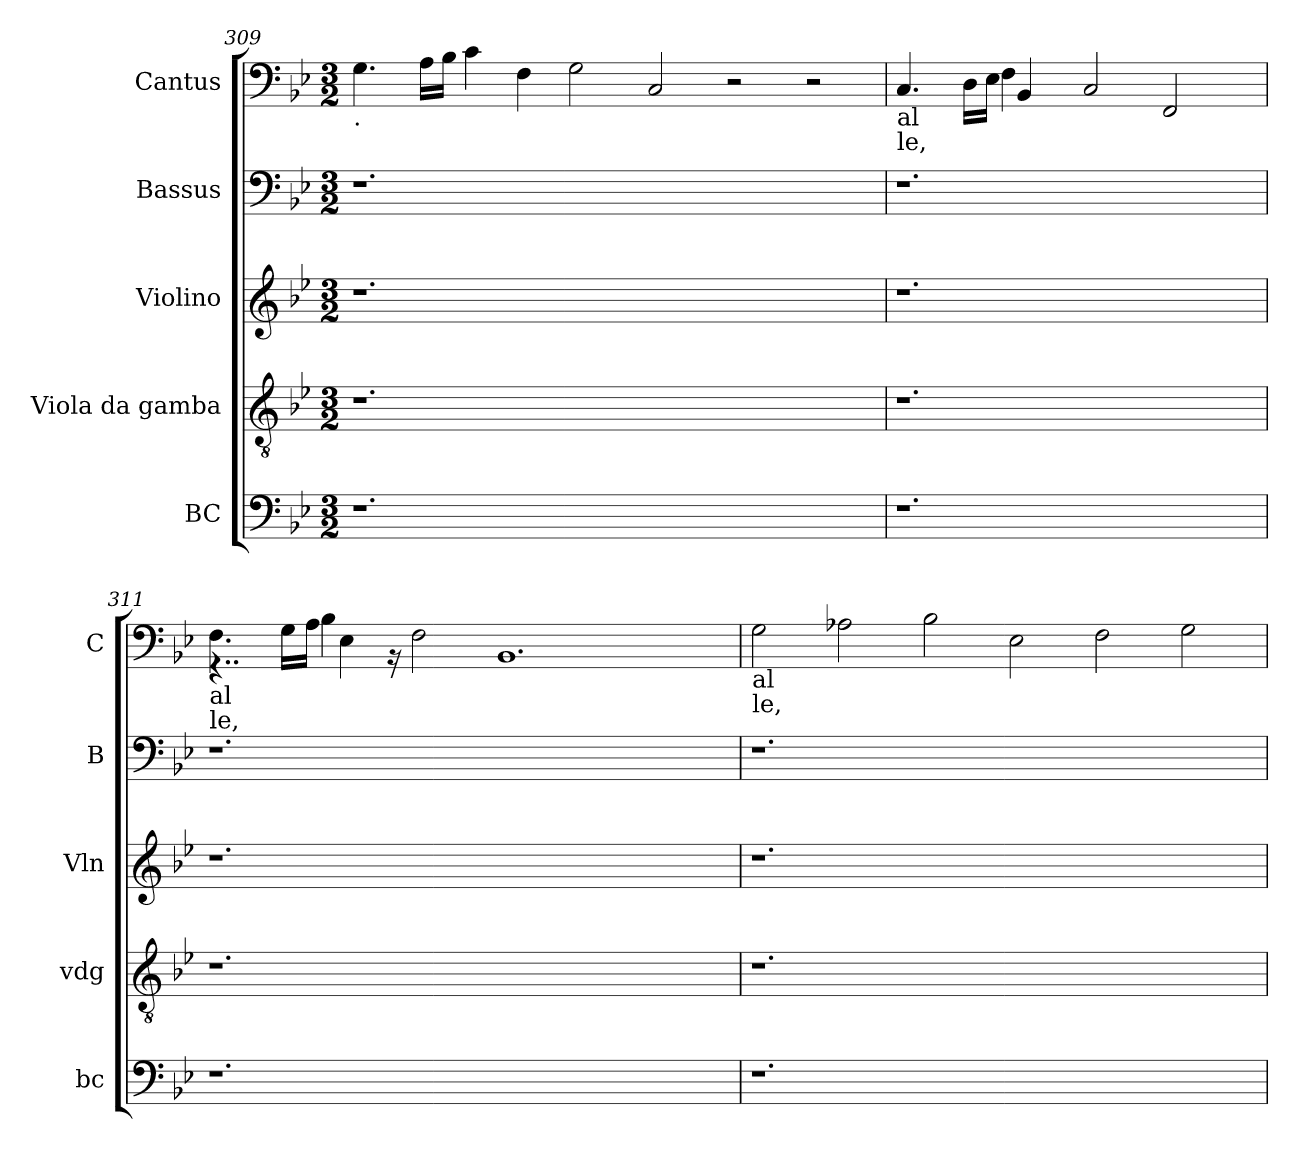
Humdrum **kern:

**kern	**kern	**kern	**kern	**kern
*part5	*part4	*part3	*part2	*part1
*staff5	*staff4	*staff3	*staff2	*staff1
*I"BC	*I"Viola da gamba	*I"Violino	*I"Bassus	*I"Cantus
*I'bc	*I'vdg	*I'Vln	*I'B	*I'C
*clefF4	*clefGv2	*clefG2	*clefF4	*clefF4
*k[b-e-]	*k[b-e-]	*k[b-e-]	*k[b-e-]	*k[b-e-]
*B-:	*B-:	*B-:	*B-:	*B-:
*M3/2	*M3/2	*M3/2	*M3/2	*M3/2
=309	=309	=309	=309	=309
!	!	!	!	!LO:TX:b:t=.
1.r	1.r	1.r	1.r	4.G\
.	.	.	.	16A\LL
.	.	.	.	16B-\JJ
.	.	.	.	4c\
.	.	.	.	4F\
.	.	.	.	2G\
1.ryy	1.ryy	1.ryy	1.ryy	2C/
.	.	.	.	2r
.	.	.	.	2r
=310	=310	=310	=310	=310
*	*	*	*	*^
!	!	!	!	!LO:TX:b:t=al	!
!	!	!	!	!LO:TX:b:t=le,	!
1.r	1.r	1.r	1.r	4.C/	4..ryy
.	.	.	.	16D\LL	.
.	.	.	.	16E-\JJ	4F\
.	.	.	.	4BB-/	.
.	.	.	.	.	16ryy
.	.	.	.	2ryy	2C/
.	.	.	.	2FF/	2ryy
4ryy	4ryy	4ryy	4ryy	.	.
!!LO:LB:g=z	!!
=311	=311	=311	=311	=311	=311
!	!	!	!	!LO:TX:b:t=al	!
!	!	!	!	!LO:TX:b:t=le,	!
1.r	1.r	1.r	1.r	4.F\	4..rAA
.	.	.	.	16G\LL	.
.	.	.	.	16A\JJ	4B-\
.	.	.	.	4E-\	.
.	.	.	.	.	16rAA
.	.	.	.	0ryy	2F\
.	.	.	.	.	1.BB-
1ryy	1ryy	1ryy	1ryy	.	.
4ryy	4ryy	4ryy	4ryy	.	.
*	*	*	*	*v	*v
=312	=312	=312	=312	=312
!	!	!	!	!LO:TX:b:t=al
!	!	!	!	!LO:TX:b:t=le,
1.r	1.r	1.r	1.r	2G\
.	.	.	.	2A-X\
.	.	.	.	2B-\
1.ryy	1.ryy	1.ryy	1.ryy	2E-\
.	.	.	.	2F\
.	.	.	.	2G\
=	=	=	=	=
*-	*-	*-	*-	*-
